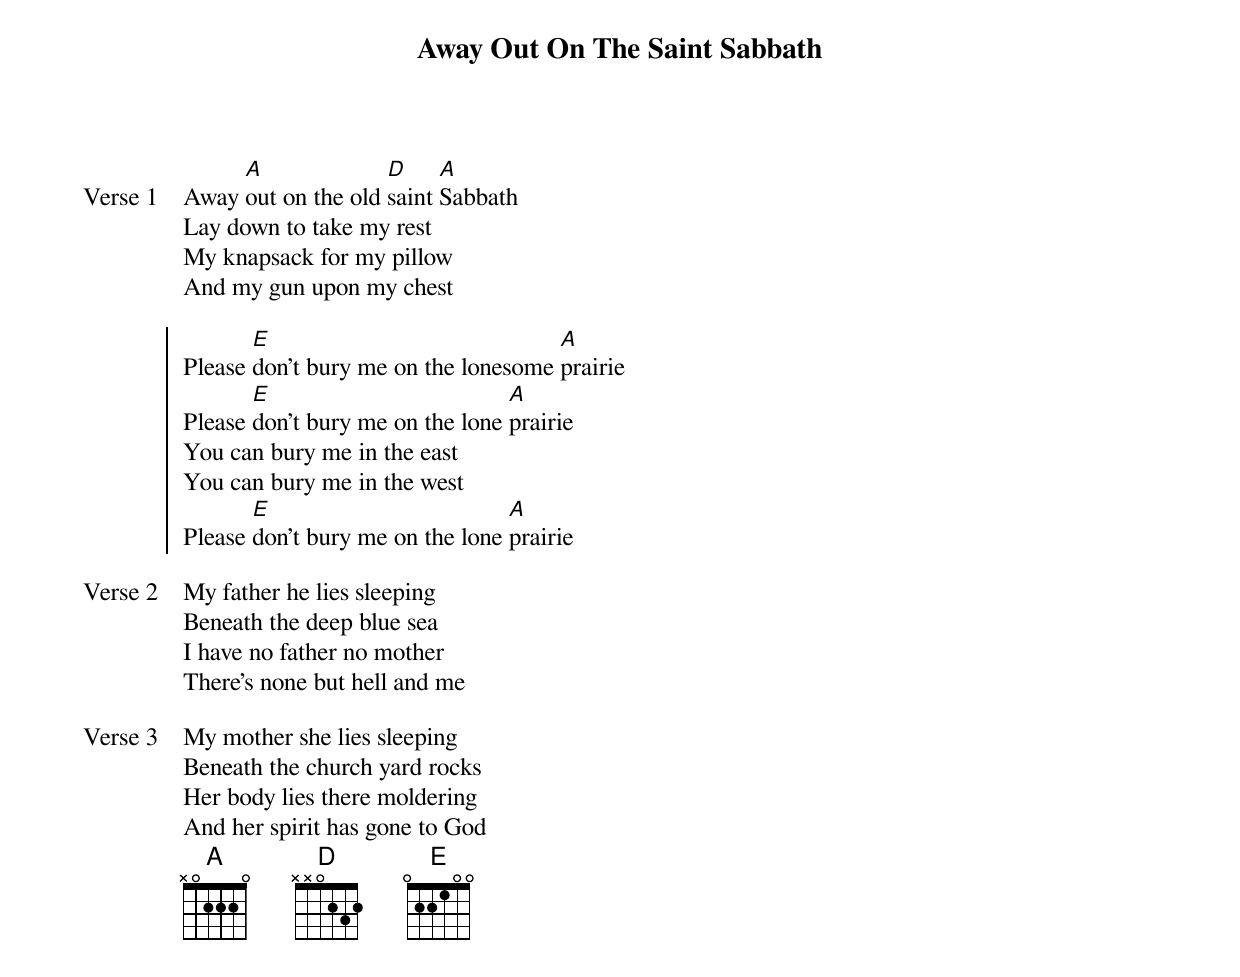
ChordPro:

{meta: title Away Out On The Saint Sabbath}
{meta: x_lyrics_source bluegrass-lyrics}
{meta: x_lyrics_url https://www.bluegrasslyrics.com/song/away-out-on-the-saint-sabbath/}
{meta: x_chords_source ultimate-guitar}
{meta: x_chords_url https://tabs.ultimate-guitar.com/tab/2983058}

{start_of_verse: Verse 1}
Away [A]out on the old [D]saint [A]Sabbath
Lay down to take my rest
My knapsack for my pillow
And my gun upon my chest
{end_of_verse}

{start_of_chorus}
Please [E]don’t bury me on the lonesome [A]prairie
Please [E]don’t bury me on the lone [A]prairie
You can bury me in the east
You can bury me in the west
Please [E]don’t bury me on the lone [A]prairie
{end_of_chorus}

{start_of_verse: Verse 2}
My father he lies sleeping
Beneath the deep blue sea
I have no father no mother
There’s none but hell and me
{end_of_verse}

{start_of_verse: Verse 3}
My mother she lies sleeping
Beneath the church yard rocks
Her body lies there moldering
And her spirit has gone to God
{end_of_verse}
